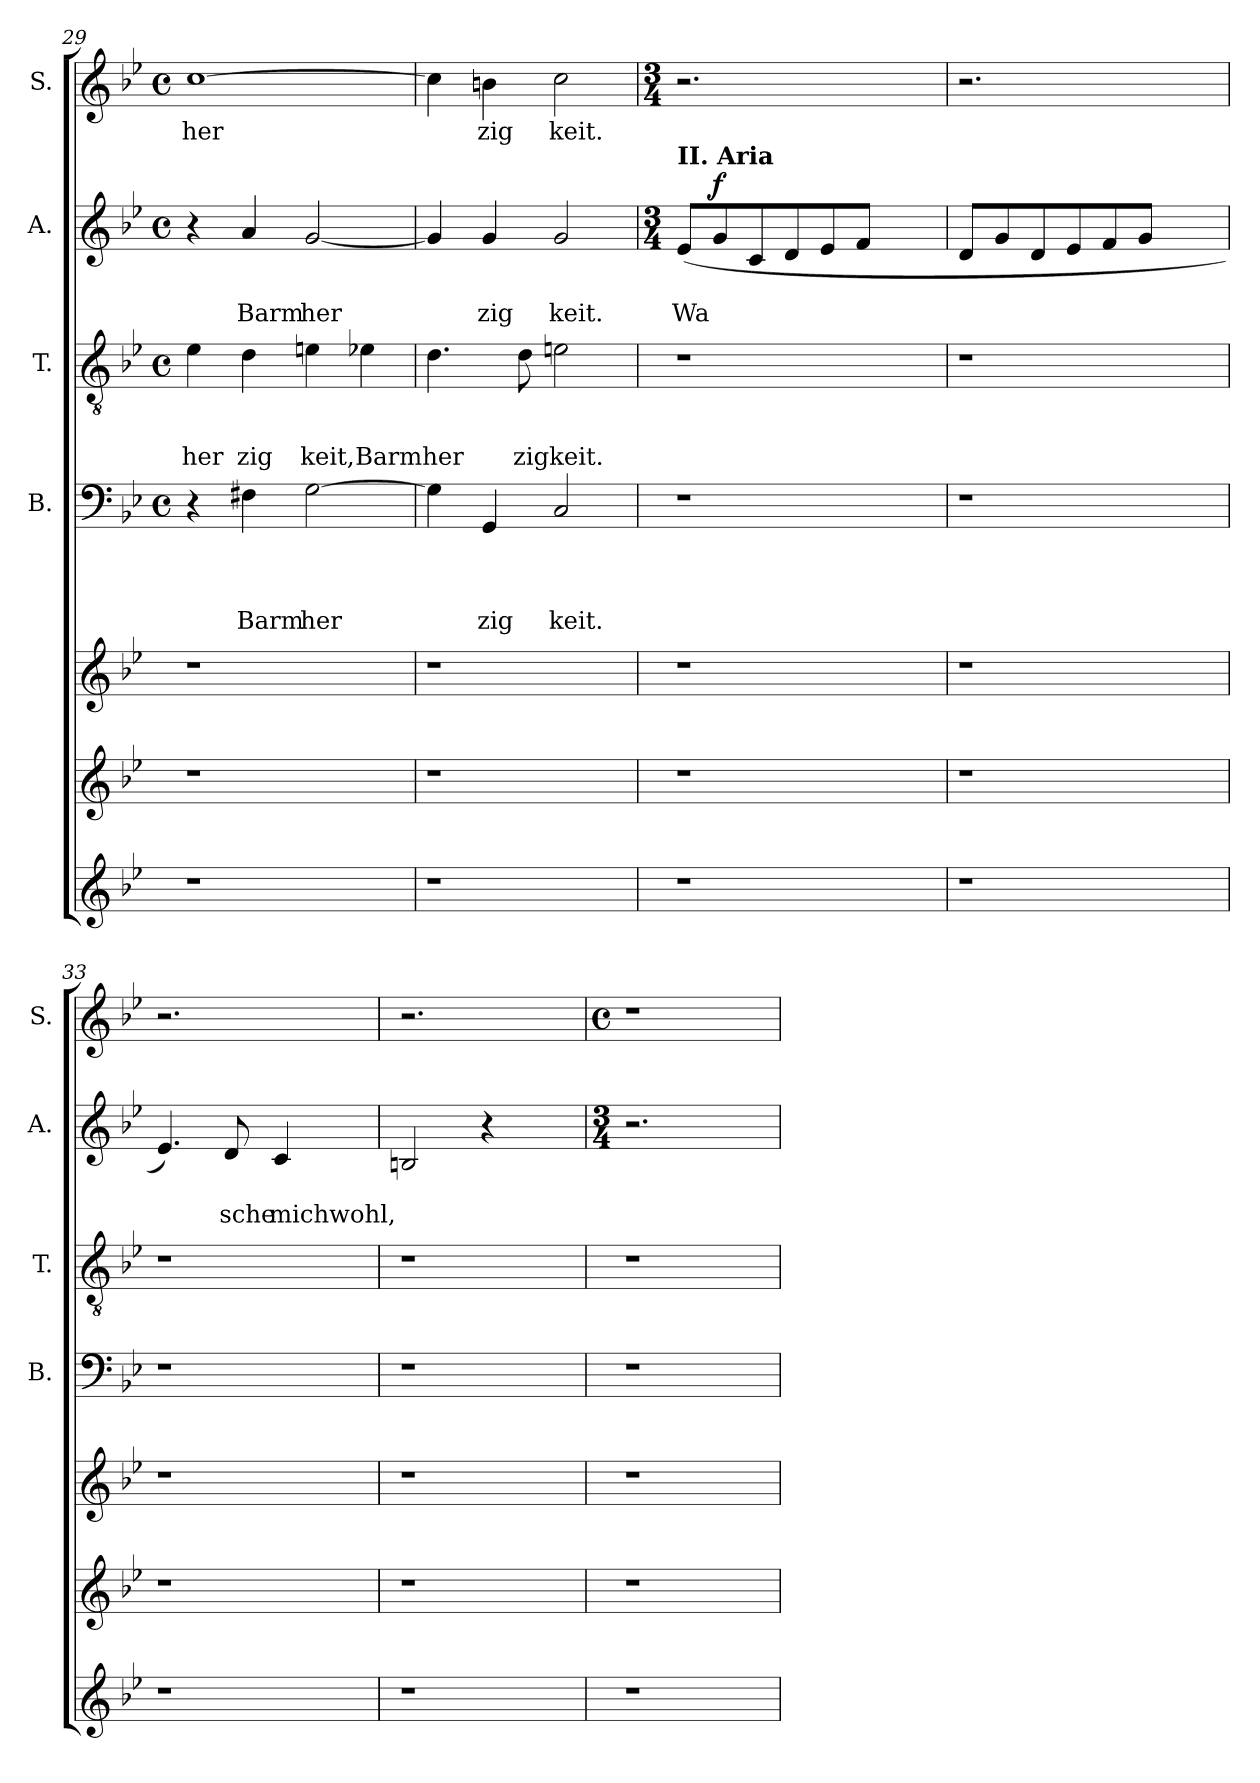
**kern	**kern	**kern	**kern	**text	**text	**text	**text	**kern	**text	**text	**text	**kern	**text	**text	**dynam	**kern	**text
*part7	*part6	*part5	*part4	*part4	*part4	*part4	*part4	*part3	*part3	*part3	*part3	*part2	*part2	*part2	*part2	*part1	*part1
*staff7	*staff6	*staff5	*staff4	*staff4	*staff4	*staff4	*staff4	*staff3	*staff3	*staff3	*staff3	*staff2	*staff2	*staff2	*staff2	*staff1	*staff1
*	*	*	*I"B.	*	*	*	*	*I"T.	*	*	*	*I"A.	*	*	*	*I"S.	*
*	*	*	*I'B.	*	*	*	*	*I'T.	*	*	*	*I'A.	*	*	*	*I'S.	*
*clefG2	*clefG2	*clefG2	*clefF4	*	*	*	*	*clefGv2	*	*	*	*clefG2	*	*	*	*clefG2	*
*k[b-e-]	*k[b-e-]	*k[b-e-]	*k[b-e-]	*	*	*	*	*k[b-e-]	*	*	*	*k[b-e-]	*	*	*	*k[b-e-]	*
*B-:	*B-:	*B-:	*B-:	*	*	*	*	*B-:	*	*	*	*B-:	*	*	*	*B-:	*
*	*	*	*M4/4	*	*	*	*	*M4/4	*	*	*	*M4/4	*	*	*	*M4/4	*
*	*	*	*met(c)	*	*	*	*	*met(c)	*	*	*	*met(c)	*	*	*	*met(c)	*
=29	=29	=29	=29	=29	=29	=29	=29	=29	=29	=29	=29	=29	=29	=29	=29	=29	=29
!	!	!	!	!	!	!	!	!	!	!	!LO:LY:b	!	!	!	!	!	!LO:LY:b
1r	1r	1r	4r	.	.	.	.	4e-\	.	.	her	4r	.	.	.	[>1cc	her
!	!	!	!	!	!	!	!LO:LY:b	!	!	!	!LO:LY:b	!	!	!LO:LY:b	!	!	!
.	.	.	4F#X\	.	.	.	Barm	4d\	.	.	zig	4a/	.	Barm	.	.	.
!	!	!	!	!	!	!	!LO:LY:b	!	!	!	!LO:LY:b	!	!	!LO:LY:b	!	!	!
.	.	.	[>2G\	.	.	.	her	4en\	.	.	keit,	[<2g/	.	her	.	.	.
!	!	!	!	!	!	!	!	!	!	!	!LO:LY:b	!	!	!	!	!	!
.	.	.	.	.	.	.	.	4e-X\	.	.	Barm	.	.	.	.	.	.
=30	=30	=30	=30	=30	=30	=30	=30	=30	=30	=30	=30	=30	=30	=30	=30	=30	=30
!	!	!	!	!	!	!	!	!	!	!	!LO:LY:b	!	!	!	!	!	!
1r	1r	1r	4G\]	.	.	.	.	4.d\	.	.	her	4g/]	.	.	.	4cc\]	.
!	!	!	!	!	!	!	!LO:LY:b	!	!	!	!	!	!	!LO:LY:b	!	!	!LO:LY:b
.	.	.	4GG/	.	.	.	zig	.	.	.	.	4g/	.	zig	.	4bn\	zig
!	!	!	!	!	!	!	!	!	!	!	!LO:LY:b	!	!	!	!	!	!
.	.	.	.	.	.	.	.	8d\	.	.	zigkeit.	.	.	.	.	.	.
!	!	!	!	!	!	!	!LO:LY:b	!	!	!	!	!	!	!LO:LY:b	!	!	!LO:LY:b
.	.	.	2C/	.	.	.	keit.	2en\	.	.	.	2g/	.	keit.	.	2cc\	keit.
!!LO:LB:g=z
=31	=31	=31	=31	=31	=31	=31	=31	=31	=31	=31	=31	=31	=31	=31	=31	=31	=31
*	*	*	*	*	*	*	*	*	*	*	*	*M3/4	*	*	*	*M3/4	*
!	!	!	!	!	!	!	!	!	!	!	!	!LO:TX:a:B:t=II. Aria	!	!	!	!	!
!	!	!	!	!	!	!	!	!	!	!	!	!	!	!LO:LY:b	!	!	!
1r	1r	1r	1r	.	.	.	.	1r	.	.	.	(<8e-/L	.	Wa	.	2.r	.
!	!	!	!	!	!	!	!	!	!	!	!	!	!	!	!LO:DY:a	!	!
.	.	.	.	.	.	.	.	.	.	.	.	8g</	.	.	f	.	.
.	.	.	.	.	.	.	.	.	.	.	.	8c/	.	.	.	.	.
.	.	.	.	.	.	.	.	.	.	.	.	8d/	.	.	.	.	.
.	.	.	.	.	.	.	.	.	.	.	.	8e-/	.	.	.	.	.
.	.	.	.	.	.	.	.	.	.	.	.	8f/J	.	.	.	.	.
.	.	.	.	.	.	.	.	.	.	.	.	4ryy	.	.	.	4ryy	.
=32	=32	=32	=32	=32	=32	=32	=32	=32	=32	=32	=32	=32	=32	=32	=32	=32	=32
1r	1r	1r	1r	.	.	.	.	1r	.	.	.	8d/L	.	.	.	2.r	.
.	.	.	.	.	.	.	.	.	.	.	.	8g/	.	.	.	.	.
.	.	.	.	.	.	.	.	.	.	.	.	8d/	.	.	.	.	.
.	.	.	.	.	.	.	.	.	.	.	.	8e-/	.	.	.	.	.
.	.	.	.	.	.	.	.	.	.	.	.	8f/	.	.	.	.	.
.	.	.	.	.	.	.	.	.	.	.	.	8g/J	.	.	.	.	.
.	.	.	.	.	.	.	.	.	.	.	.	4ryy	.	.	.	4ryy	.
=33	=33	=33	=33	=33	=33	=33	=33	=33	=33	=33	=33	=33	=33	=33	=33	=33	=33
1r	1r	1r	1r	.	.	.	.	1r	.	.	.	4.e-/)	.	.	.	2.r	.
!	!	!	!	!	!	!	!	!	!	!	!	!	!	!LO:LY:b	!	!	!
.	.	.	.	.	.	.	.	.	.	.	.	8d/	.	sche	.	.	.
!	!	!	!	!	!	!	!	!	!	!	!	!	!	!LO:LY:b	!	!	!
.	.	.	.	.	.	.	.	.	.	.	.	4c/	.	michwohl,	.	.	.
.	.	.	.	.	.	.	.	.	.	.	.	4ryy	.	.	.	4ryy	.
=34	=34	=34	=34	=34	=34	=34	=34	=34	=34	=34	=34	=34	=34	=34	=34	=34	=34
1r	1r	1r	1r	.	.	.	.	1r	.	.	.	2Bn/	.	.	.	2.r	.
.	.	.	.	.	.	.	.	.	.	.	.	4r	.	.	.	.	.
.	.	.	.	.	.	.	.	.	.	.	.	4ryy	.	.	.	4ryy	.
=35	=35	=35	=35	=35	=35	=35	=35	=35	=35	=35	=35	=35	=35	=35	=35	=35	=35
*	*	*	*	*	*	*	*	*	*	*	*	*M3/4	*	*	*	*M4/4	*
*	*	*	*	*	*	*	*	*	*	*	*	*	*	*	*	*met(c)	*
1r	1r	1r	1r	.	.	.	.	1r	.	.	.	2.r	.	.	.	1r	.
.	.	.	.	.	.	.	.	.	.	.	.	4ryy	.	.	.	.	.
=	=	=	=	=	=	=	=	=	=	=	=	=	=	=	=	=	=
*-	*-	*-	*-	*-	*-	*-	*-	*-	*-	*-	*-	*-	*-	*-	*-	*-	*-
